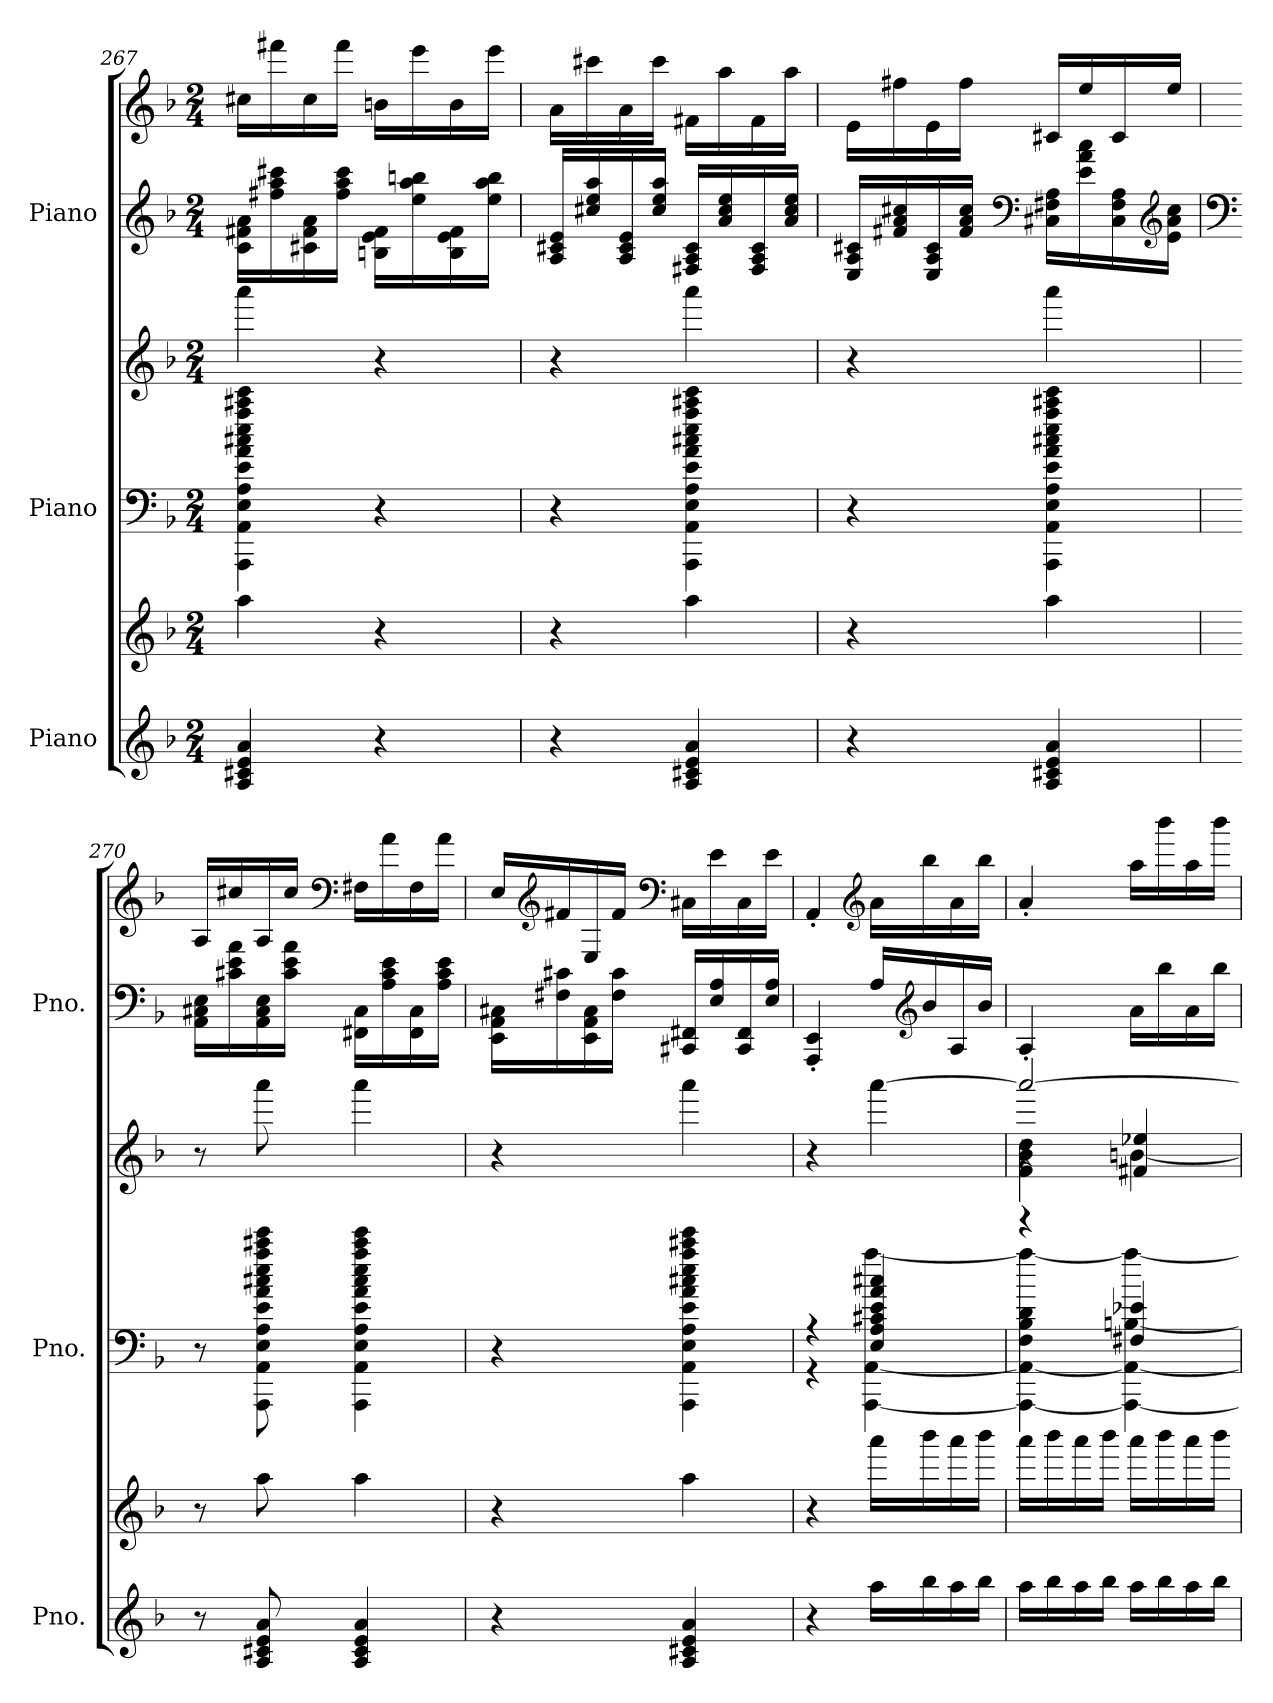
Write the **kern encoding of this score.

**kern	**kern	**kern	**kern	**kern	**kern
*part3	*part3	*part2	*part2	*part1	*part1
*staff6	*staff5	*staff4	*staff3	*staff2	*staff1
*I"Piano	*	*I"Piano	*	*I"Piano	*
*I'Pno.	*	*I'Pno.	*	*I'Pno.	*
*clefG2	*clefG2	*clefF4	*clefG2	*clefG2	*clefG2
*k[b-]	*k[b-]	*k[b-]	*k[b-]	*k[b-]	*k[b-]
*M2/4	*M2/4	*M2/4	*M2/4	*M2/4	*M2/4
=267	=267	=267	=267	=267	=267
4A/ 4c#X/ 4e/ 4a/	4aa\	4AAA\ 4AA\ 4E\ 4A\ 4e\ 4a\ 4cc#X\ 4ee\ 4aa\ 4ccc#X\ 4eee\	4aaa\	16c\ 16f#X\ 16a\LL	16cc#X\LL
.	.	.	.	16ff#X\ 16aa\ 16ccc#X\	16fff#X\
.	.	.	.	16c#X\ 16f#\ 16a\	16cc#\
.	.	.	.	16ff#\ 16aa\ 16ccc#\JJ	16fff#\JJ
4r	4r	4r	4r	16Bn\ 16e\ 16f#\LL	16bn\LL
.	.	.	.	16ee\ 16aa\ 16bbn\	16eee\
.	.	.	.	16B\ 16e\ 16f#\	16b\
.	.	.	.	16ee\ 16aa\ 16bb\JJ	16eee\JJ
!!LO:PB:g=z
=268	=268	=268	=268	=268	=268
4r	4r	4r	4r	16A/ 16c#X/ 16e/LL	16a\LL
.	.	.	.	16cc#X/ 16ee/ 16aa/	16ccc#X\
.	.	.	.	16A/ 16c#/ 16e/	16a\
.	.	.	.	16cc#/ 16ee/ 16aa/JJ	16ccc#\JJ
4A/ 4c#X/ 4e/ 4a/	4aa\	4AAA\ 4AA\ 4E\ 4A\ 4e\ 4a\ 4cc#X\ 4ee\ 4aa\ 4ccc#X\ 4eee\	4aaa\	16F#X/ 16A/ 16c#/LL	16f#X\LL
.	.	.	.	16a/ 16cc#/ 16ee/	16aa\
.	.	.	.	16F#/ 16A/ 16c#/	16f#\
.	.	.	.	16a/ 16cc#/ 16ee/JJ	16aa\JJ
=269	=269	=269	=269	=269	=269
4r	4r	4r	4r	16E/ 16A/ 16c#X/LL	16e\LL
.	.	.	.	16f#X/ 16a/ 16cc#X/	16ff#X\
.	.	.	.	16E/ 16A/ 16c#/	16e\
.	.	.	.	16f#/ 16a/ 16cc#/JJ	16ff#\JJ
*	*	*	*	*clefF4	*
4A/ 4c#X/ 4e/ 4a/	4aa\	4AAA\ 4AA\ 4E\ 4A\ 4e\ 4a\ 4cc#X\ 4ee\ 4aa\ 4ccc#X\ 4eee\	4aaa\	16C#X\ 16F#X\ 16A\LL	16c#X/LL
.	.	.	.	16e\ 16a\ 16cc#\	16ee/
.	.	.	.	16C#\ 16F#\ 16A\	16c#/
*	*	*	*	*clefG2	*
.	.	.	.	16e\ 16a\ 16cc#\JJ	16ee/JJ
=270	=270	=270	=270	=270	=270
*	*	*	*	*clefF4	*
8r	8r	8r	8r	16AA\ 16C#X\ 16E\LL	16A/LL
.	.	.	.	16c#X\ 16e\ 16a\	16cc#X/
8A/ 8c#X/ 8e/ 8a/	8aa\	8AAA\ 8AA\ 8E\ 8A\ 8e\ 8a\ 8cc#X\ 8ee\ 8aa\ 8ccc#X\ 8eee\	8aaa\	16AA\ 16C#\ 16E\	16A/
.	.	.	.	16c#\ 16e\ 16a\JJ	16cc#/JJ
*	*	*	*	*	*clefF4
4A/ 4c#/ 4e/ 4a/	4aa\	4AAA\ 4AA\ 4E\ 4A\ 4e\ 4a\ 4cc#\ 4ee\ 4aa\ 4ccc#\ 4eee\	4aaa\	16FF#X\ 16C#\LL	16F#X\LL
.	.	.	.	16A\ 16c#\ 16e\	16a\
.	.	.	.	16FF#\ 16C#\	16F#\
.	.	.	.	16A\ 16c#\ 16e\JJ	16a\JJ
!!LO:LB:g=z
=271	=271	=271	=271	=271	=271
4r	4r	4r	4r	16EE\ 16AA\ 16C#X\LL	16E/LL
*	*	*	*	*	*clefG2
.	.	.	.	16F#X\ 16c#X\	16f#X/
.	.	.	.	16EE\ 16AA\ 16C#\	16E/
.	.	.	.	16F#\ 16c#\JJ	16f#/JJ
*	*	*	*	*	*clefF4
4A/ 4c#X/ 4e/ 4a/	4aa\	4AAA\ 4AA\ 4E\ 4A\ 4e\ 4a\ 4cc#X\ 4ee\ 4aa\ 4ccc#X\ 4eee\	4aaa\	16CC#X/ 16FF#X/LL	16C#X\LL
.	.	.	.	16E/ 16A/	16e\
.	.	.	.	16CC#/ 16FF#/	16C#\
.	.	.	.	16E/ 16A/JJ	16e\JJ
=272	=272	=272	=272	=272	=272
*	*	*^	*	*	*
4r	4r	4r	4r	4r	4AAA/' 4EE/'	4AA'/
*	*	*	*	*	*	*clefG2
16aa\LL	16aaa\LL	4E/ 4A/ 4c#X/ 4e/ 4a/ 4cc#X/	[4AAA\ [4AA\ [4aa\	[4aaa\	16A/LL	16a\LL
*	*	*	*	*	*clefG2	*
16bb-\	16bbb-\	.	.	.	16b-/	16bb-\
16aa\	16aaa\	.	.	.	16A/	16a\
16bb-\JJ	16bbb-\JJ	.	.	.	16b-/JJ	16bb-\JJ
=273	=273	=273	=273	=273	=273	=273
*	*	*	*	*^	*	*
*	*	*	*	*	*^	*	*
16aa\LL	16aaa\LL	4r	4AAA\_ 4AA\_ 4F\ 4B-\ 4d\ 4aa\_	2aaa/_	4f\ 4b-\ 4dd\	4r	4A'/	4a'/
16bb-\	16bbb-\	.	.	.	.	.	.	.
16aa\	16aaa\	.	.	.	.	.	.	.
16bb-\JJ	16bbb-\JJ	.	.	.	.	.	.	.
16aa\LL	16aaa\LL	4F#X/ 4e-X/	4AAA\_ 4AA\_ [4Bn\ 4aa\_	.	[4bn\	4f#X/ 4ee-X/	16a\LL	16aa\LL
16bb-\	16bbb-\	.	.	.	.	.	16bb-\	16bbb-\
16aa\	16aaa\	.	.	.	.	.	16a\	16aa\
16bb-\JJ	16bbb-\JJ	.	.	.	.	.	16bb-\JJ	16bbb-\JJ
*	*	*v	*v	*	*	*	*	*
*	*	*	*v	*v	*v	*	*
=	=	=	=	=	=
*-	*-	*-	*-	*-	*-
